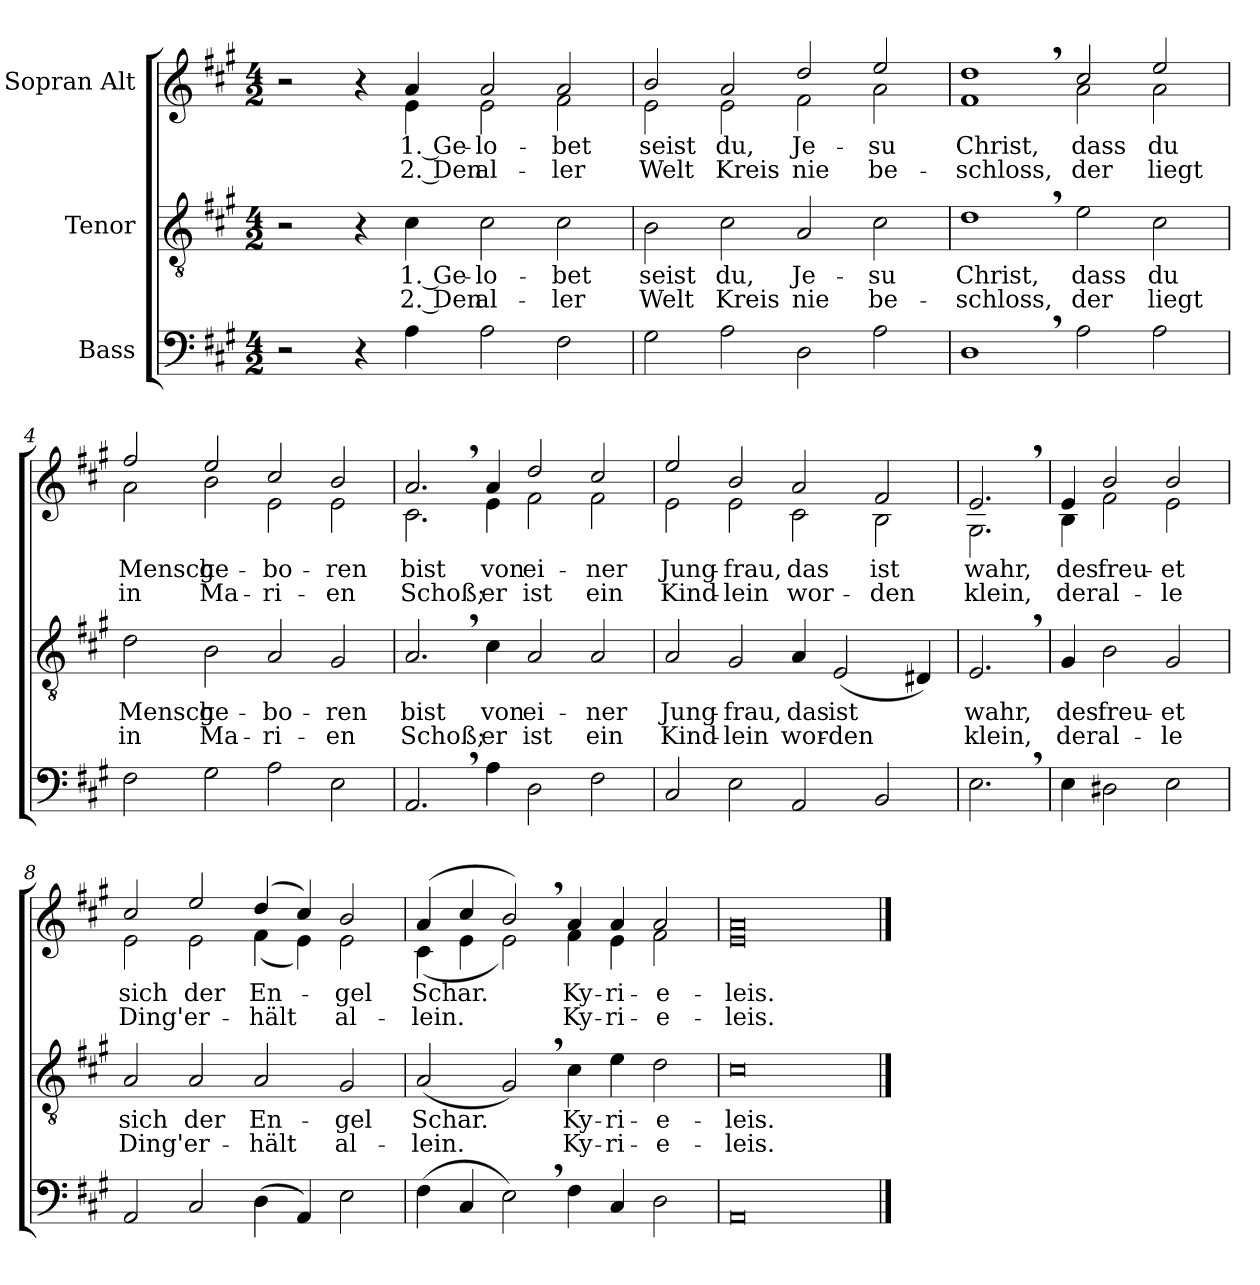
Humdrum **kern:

**kern	**kern	**text	**text	**kern	**text	**text
*part3	*part2	*part2	*part2	*part1	*part1	*part1
*staff3	*staff2	*staff2	*staff2	*staff1	*staff1	*staff1
*I"Bass	*I"Tenor	*	*	*I"Sopran Alt	*	*
*clefF4	*clefGv2	*	*	*clefG2	*	*
*k[f#c#g#]	*k[f#c#g#]	*	*	*k[f#c#g#]	*	*
*M4/2	*M4/2	*	*	*M4/2	*	*
=1	=1	=1	=1	=1	=1	=1
*	*	*	*	*^	*	*
2r	2r	.	.	2r	2ryy	.	.
4r	4r	.	.	4r	4ryy	.	.
!	!	!LO:LY:b	!LO:LY:b	!	!	!LO:LY:b	!LO:LY:b
4A\	4c#\	1. Ge-	2. Den	4a/	4e\	1. Ge-	2. Den
!	!	!LO:LY:b	!LO:LY:b	!	!	!LO:LY:b	!LO:LY:b
2A\	2c#\	-lo-	al-	2a/	2e\	-lo-	al-
!	!	!LO:LY:b	!LO:LY:b	!	!	!LO:LY:b	!LO:LY:b
2F#\	2c#\	-bet	-ler	2a/	2f#\	-bet	-ler
=2	=2	=2	=2	=2	=2	=2	=2
!	!	!LO:LY:b	!LO:LY:b	!	!	!LO:LY:b	!LO:LY:b
2G#\	2B\	seist	Welt	2b/	2e\	seist	Welt
!	!	!LO:LY:b	!LO:LY:b	!	!	!LO:LY:b	!LO:LY:b
2A\	2c#\	du,	Kreis	2a/	2e\	du,	Kreis
!	!	!LO:LY:b	!LO:LY:b	!	!	!LO:LY:b	!LO:LY:b
2D\	2A/	Je-	nie	2dd/	2f#\	Je-	nie
!	!	!LO:LY:b	!LO:LY:b	!	!	!LO:LY:b	!LO:LY:b
2A\	2c#\	-su	be-	2ee/	2a\	-su	be-
=3	=3	=3	=3	=3	=3	=3	=3
!	!	!LO:LY:b	!LO:LY:b	!	!	!LO:LY:b	!LO:LY:b
1D,	1d,	Christ,	-schloss,	1dd,	1f#	Christ,	-schloss,
!	!	!LO:LY:b	!LO:LY:b	!	!	!LO:LY:b	!LO:LY:b
2A\	2e\	dass	der	2cc#/	2a\	dass	der
!	!	!LO:LY:b	!LO:LY:b	!	!	!LO:LY:b	!LO:LY:b
2A\	2c#\	du	liegt	2ee/	2a\	du	liegt
!!LO:LB:g=z	!!
=4	=4	=4	=4	=4	=4	=4	=4
!	!	!LO:LY:b	!LO:LY:b	!	!	!LO:LY:b	!LO:LY:b
2F#\	2d\	Mensch	in	2ff#/	2a\	Mensch	in
!	!	!LO:LY:b	!LO:LY:b	!	!	!LO:LY:b	!LO:LY:b
2G#\	2B\	ge-	Ma-	2ee/	2b\	ge-	Ma-
!	!	!LO:LY:b	!LO:LY:b	!	!	!LO:LY:b	!LO:LY:b
2A\	2A/	-bo-	-ri-	2cc#/	2e\	-bo-	-ri-
!	!	!LO:LY:b	!LO:LY:b	!	!	!LO:LY:b	!LO:LY:b
2E\	2G#/	-ren	-en	2b/	2e\	-ren	-en
=5	=5	=5	=5	=5	=5	=5	=5
!	!	!LO:LY:b	!LO:LY:b	!	!	!LO:LY:b	!LO:LY:b
2.AA,/	2.A,/	bist	Schoß;	2.a,/	2.c#\	bist	Schoß;
!	!	!LO:LY:b	!LO:LY:b	!	!	!LO:LY:b	!LO:LY:b
4A\	4c#\	von	er	4a/	4e\	von	er
!	!	!LO:LY:b	!LO:LY:b	!	!	!LO:LY:b	!LO:LY:b
2D\	2A/	ei-	ist	2dd/	2f#\	ei-	ist
!	!	!LO:LY:b	!LO:LY:b	!	!	!LO:LY:b	!LO:LY:b
2F#\	2A/	-ner	ein	2cc#/	2f#\	-ner	ein
=6	=6	=6	=6	=6	=6	=6	=6
!	!	!LO:LY:b	!LO:LY:b	!	!	!LO:LY:b	!LO:LY:b
2C#/	2A/	Jung-	Kind-	2ee/	2e\	Jung-	Kind-
!	!	!LO:LY:b	!LO:LY:b	!	!	!LO:LY:b	!LO:LY:b
2E\	2G#/	-frau,	-lein	2b/	2e\	-frau,	-lein
!	!	!LO:LY:b	!LO:LY:b	!	!	!LO:LY:b	!LO:LY:b
2AA/	4A/	das	wor-	2a/	2c#\	das	wor-
!	!	!LO:LY:b	!LO:LY:b	!	!	!	!
.	(2E/	ist	-den	.	.	.	.
!	!	!	!	!	!	!LO:LY:b	!LO:LY:b
2BB/	.	.	.	2f#/	2B\	ist	-den
.	4D#X/)	.	.	.	.	.	.
=7	=7	=7	=7	=7	=7	=7	=7
!	!	!LO:LY:b	!LO:LY:b	!	!	!LO:LY:b	!LO:LY:b
2.E,\	2.E,/	wahr,	klein,	2.e,/	2.G#\	wahr,	klein,
!!LO:LB:g=z	!!
=7X1	=7X1	=7X1	=7X1	=7X1	=7X1	=7X1	=7X1
!	!	!LO:LY:b	!LO:LY:b	!	!	!LO:LY:b	!LO:LY:b
4E\	4G#/	des	der	4e/	4B\	des	der
!	!	!LO:LY:b	!LO:LY:b	!	!	!LO:LY:b	!LO:LY:b
2D#X\	2B\	freu-	al-	2b/	2f#\	freu-	al-
!	!	!LO:LY:b	!LO:LY:b	!	!	!LO:LY:b	!LO:LY:b
2E\	2G#/	-et	-le	2b/	2e\	-et	-le
=8	=8	=8	=8	=8	=8	=8	=8
!	!	!LO:LY:b	!LO:LY:b	!	!	!LO:LY:b	!LO:LY:b
2AA/	2A/	sich	Ding'	2cc#/	2e\	sich	Ding'
!	!	!LO:LY:b	!LO:LY:b	!	!	!LO:LY:b	!LO:LY:b
2C#/	2A/	der	er-	2ee/	2e\	der	er-
!	!	!LO:LY:b	!LO:LY:b	!	!	!LO:LY:b	!LO:LY:b
(4D\	2A/	En-	-hält	(4dd/	(4f#\	En-	-hält
4AA/)	.	.	.	4cc#/)	4e\)	.	.
!	!	!LO:LY:b	!LO:LY:b	!	!	!LO:LY:b	!LO:LY:b
2E\	2G#/	-gel	al-	2b/	2e\	-gel	al-
=9	=9	=9	=9	=9	=9	=9	=9
!	!	!LO:LY:b	!LO:LY:b	!	!	!LO:LY:b	!LO:LY:b
(4F#\	(2A/	Schar.	-lein.	(4a/	(4c#\	Schar.	-lein.
4C#/	.	.	.	4cc#/	4e\	.	.
2E,\)	2G#,/)	.	.	2b,/)	2e\)	.	.
!	!	!LO:LY:b	!LO:LY:b	!	!	!LO:LY:b	!LO:LY:b
4F#\	4c#\	Ky-	Ky-	4a/	4f#\	Ky-	Ky-
!	!	!LO:LY:b	!LO:LY:b	!	!	!LO:LY:b	!LO:LY:b
4C#/	4e\	-ri-	-ri-	4a/	4e\	-ri-	-ri-
!	!	!LO:LY:b	!LO:LY:b	!	!	!LO:LY:b	!LO:LY:b
2D\	2d\	-e-	-e-	2a/	2f#\	-e-	-e-
=10	=10	=10	=10	=10	=10	=10	=10
!	!	!LO:LY:b	!LO:LY:b	!	!	!LO:LY:b	!LO:LY:b
0AA	0c#	-leis.	-leis.	0a	0e	-leis.	-leis.
*	*	*	*	*v	*v	*	*
==	==	==	==	==	==	==
*-	*-	*-	*-	*-	*-	*-
